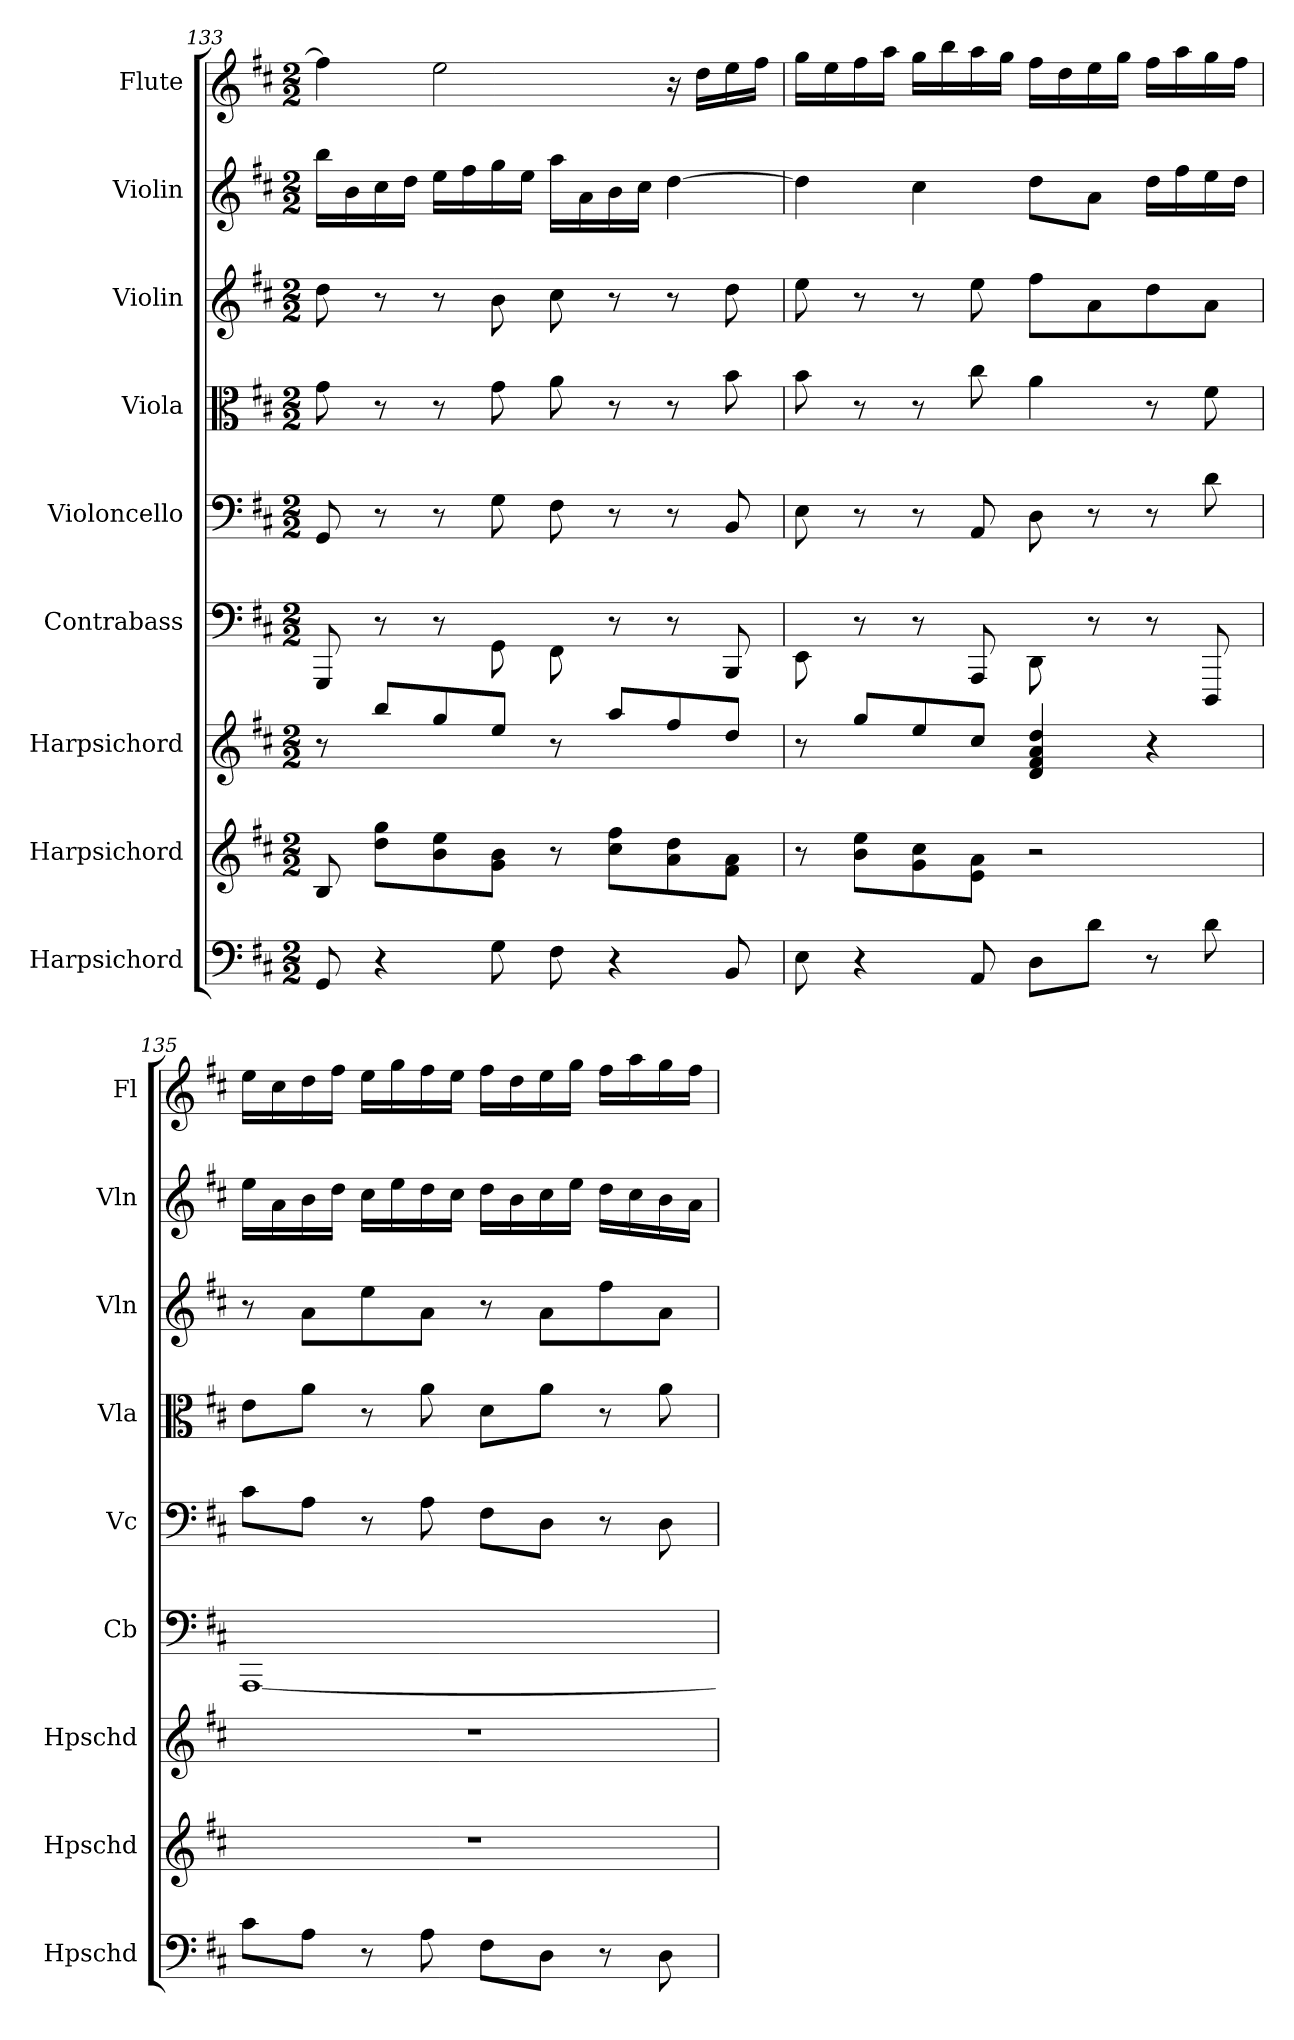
**kern	**kern	**kern	**kern	**kern	**kern	**kern	**kern	**kern
*part9	*part8	*part7	*part6	*part5	*part4	*part3	*part2	*part1
*staff9	*staff8	*staff7	*staff6	*staff5	*staff4	*staff3	*staff2	*staff1
*I"Harpsichord	*I"Harpsichord	*I"Harpsichord	*I"Contrabass	*I"Violoncello	*I"Viola	*I"Violin	*I"Violin	*I"Flute
*I'Hpschd	*I'Hpschd	*I'Hpschd	*I'Cb	*I'Vc	*I'Vla	*I'Vln	*I'Vln	*I'Fl
*clefF4	*clefG2	*clefG2	*clefF4	*clefF4	*clefC3	*clefG2	*clefG2	*clefG2
*	*	*	*ITrd7c12	*	*	*	*	*
*k[f#c#]	*k[f#c#]	*k[f#c#]	*k[f#c#]	*k[f#c#]	*k[f#c#]	*k[f#c#]	*k[f#c#]	*k[f#c#]
*D:	*D:	*D:	*D:	*D:	*D:	*D:	*D:	*D:
*M2/2	*M2/2	*M2/2	*M2/2	*M2/2	*M2/2	*M2/2	*M2/2	*M2/2
=133	=133	=133	=133	=133	=133	=133	=133	=133
8GG/	8B/	8r	8GGGG/	8GG/	8g\	8dd\	16bb\LL	4ff#\]
.	.	.	.	.	.	.	16b\	.
4r	8gg\ 8dd\L	8bb/L	8r	8r	8r	8r	16cc#\	.
.	.	.	.	.	.	.	16dd\JJ	.
.	8ee\ 8b\	8gg/	8r	8r	8r	8r	16ee\LL	2ee\
.	.	.	.	.	.	.	16ff#\	.
8G\	8b\ 8g\J	8ee/J	8GGG\	8G\	8g\	8b\	16gg\	.
.	.	.	.	.	.	.	16ee\JJ	.
8F#\	8r	8r	8FFF#\	8F#\	8a\	8cc#\	16aa\LL	.
.	.	.	.	.	.	.	16a\	.
4r	8ff#\ 8cc#\L	8aa/L	8r	8r	8r	8r	16b\	.
.	.	.	.	.	.	.	16cc#\JJ	.
.	8dd\ 8a\	8ff#/	8r	8r	8r	8r	[4dd\	16r
.	.	.	.	.	.	.	.	16dd\LL
8BB/	8a\ 8f#\J	8dd/J	8BBBB/	8BB/	8b\	8dd\	.	16ee\
.	.	.	.	.	.	.	.	16ff#\JJ
=134	=134	=134	=134	=134	=134	=134	=134	=134
8E\	8r	8r	8EEE\	8E\	8b\	8ee\	4dd\]	16gg\LL
.	.	.	.	.	.	.	.	16ee\
4r	8ee\ 8b\L	8gg/L	8r	8r	8r	8r	.	16ff#\
.	.	.	.	.	.	.	.	16aa\JJ
.	8cc#\ 8g\	8ee/	8r	8r	8r	8r	4cc#\	16gg\LL
.	.	.	.	.	.	.	.	16bb\
8AA/	8a\ 8e\J	8cc#/J	8AAAA/	8AA/	8cc#\	8ee\	.	16aa\
.	.	.	.	.	.	.	.	16gg\JJ
8D\L	2r	4dd/ 4a/ 4f#/ 4d/	8DDD\	8D\	4a\	8ff#\L	8dd\L	16ff#\LL
.	.	.	.	.	.	.	.	16dd\
8d\J	.	.	8r	8r	.	8a\	8a\J	16ee\
.	.	.	.	.	.	.	.	16gg\JJ
8r	.	4r	8r	8r	8r	8dd\	16dd\LL	16ff#\LL
.	.	.	.	.	.	.	16ff#\	16aa\
8d\	.	.	8DDDD/	8d\	8f#\	8a\J	16ee\	16gg\
.	.	.	.	.	.	.	16dd\JJ	16ff#\JJ
=135	=135	=135	=135	=135	=135	=135	=135	=135
8c#\L	1r	1r	[1AAAA/	8c#\L	8e\L	8r	16ee\LL	16ee\LL
.	.	.	.	.	.	.	16a\	16cc#\
8A\J	.	.	.	8A\J	8a\J	8a\L	16b\	16dd\
.	.	.	.	.	.	.	16dd\JJ	16ff#\JJ
8r	.	.	.	8r	8r	8ee\	16cc#\LL	16ee\LL
.	.	.	.	.	.	.	16ee\	16gg\
8A\	.	.	.	8A\	8a\	8a\J	16dd\	16ff#\
.	.	.	.	.	.	.	16cc#\JJ	16ee\JJ
8F#\L	.	.	.	8F#\L	8d\L	8r	16dd\LL	16ff#\LL
.	.	.	.	.	.	.	16b\	16dd\
8D\J	.	.	.	8D\J	8a\J	8a\L	16cc#\	16ee\
.	.	.	.	.	.	.	16ee\JJ	16gg\JJ
8r	.	.	.	8r	8r	8ff#\	16dd\LL	16ff#\LL
.	.	.	.	.	.	.	16cc#\	16aa\
8D\	.	.	.	8D\	8a\	8a\J	16b\	16gg\
.	.	.	.	.	.	.	16a\JJ	16ff#\JJ
=	=	=	=	=	=	=	=	=
*-	*-	*-	*-	*-	*-	*-	*-	*-
